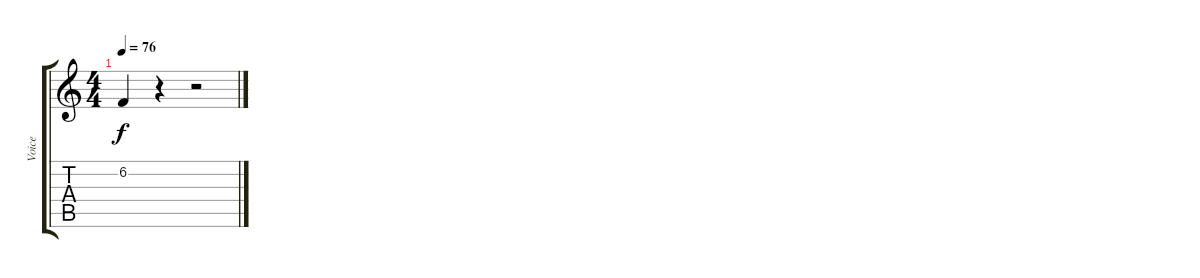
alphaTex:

\track ("Voice" "Voice") {instrument altosax}
\staff {score tabs}
\tuning (E4 B3 G3 D3 A2 E2) {hide}
\ts (4 4)
\tempo 76
\clef g2
\ks c
6.2.4{dy f} r.4 r.2
